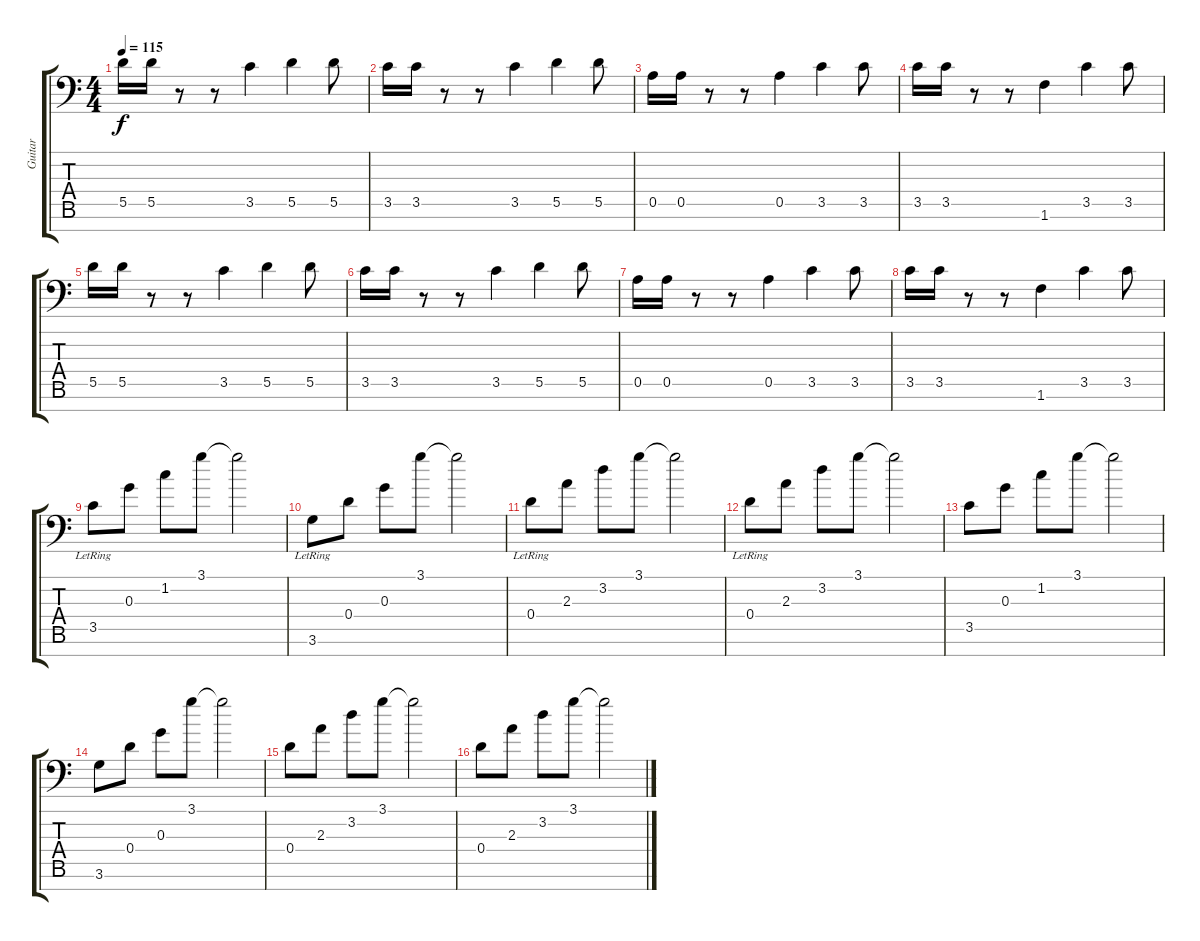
\track ("Guitar " "Guitar ") {instrument distortionguitar}
\staff {score tabs}
\tuning (E4 B3 G3 D3 A2 E2 A1) {hide}
\ts (4 4)
\tempo 115
\clef f4
\ks c
5.5.16{dy f volume 10} 5.5.16 r.8 r.8 3.5.4 5.5.4 5.5.8 |
3.5.16 3.5.16 r.8 r.8 3.5.4 5.5.4 5.5.8 |
0.5.16 0.5.16 r.8 r.8 0.5.4 3.5.4 3.5.8 |
3.5.16 3.5.16 r.8 r.8 1.6.4 3.5.4 3.5.8 |
5.5.16{volume 10} 5.5.16 r.8 r.8 3.5.4 5.5.4 5.5.8 |
3.5.16 3.5.16 r.8 r.8 3.5.4 5.5.4 5.5.8 |
0.5.16 0.5.16 r.8 r.8 0.5.4 3.5.4 3.5.8 |
3.5.16 3.5.16 r.8 r.8 1.6.4 3.5.4 3.5.8 |
3.5{lr}.8{volume 13} 0.3.8 1.2.8 3.1.8 3.1{t}.2 |
3.6{lr}.8 0.4.8 0.3.8 3.1.8 3.1{t}.2 |
0.4{lr}.8 2.3.8 3.2.8 3.1.8 3.1{t}.2 |
0.4{lr}.8 2.3.8 3.2.8 3.1.8 3.1{t}.2 |
3.5.8 0.3.8 1.2.8 3.1.8 3.1{t}.2 |
3.6.8 0.4.8 0.3.8 3.1.8 3.1{t}.2 |
0.4.8 2.3.8 3.2.8 3.1.8 3.1{t}.2 |
0.4.8 2.3.8 3.2.8 3.1.8 3.1{t}.2
